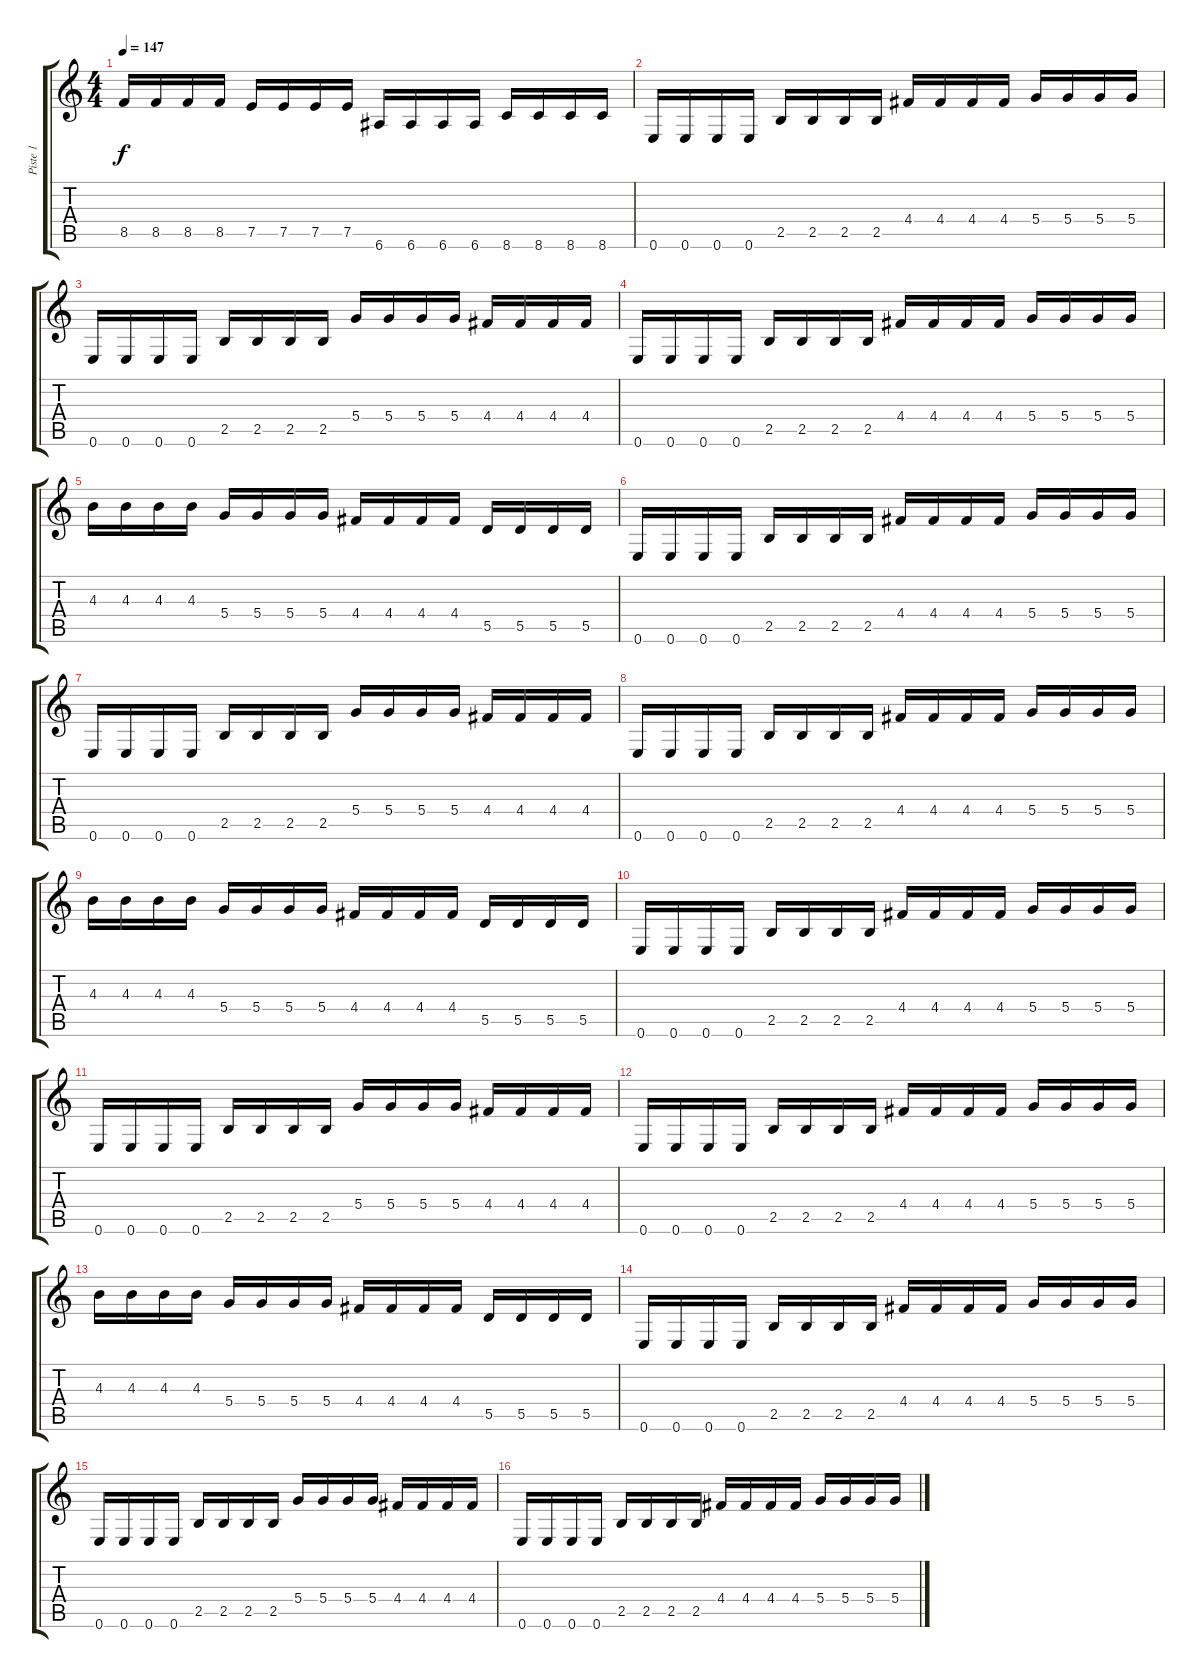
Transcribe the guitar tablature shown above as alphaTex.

\track ("Piste 1" "Piste 1") {instrument distortionguitar}
\staff {score tabs}
\tuning (E4 B3 G3 D3 A2 E2) {hide}
\ts (4 4)
\tempo 147
\clef g2
\ks c
8.5.16{dy f} 8.5.16 8.5.16 8.5.16 7.5.16 7.5.16 7.5.16 7.5.16 6.6.16 6.6.16 6.6.16 6.6.16 8.6.16 8.6.16 8.6.16 8.6.16 |
0.6.16 0.6.16 0.6.16 0.6.16 2.5.16 2.5.16 2.5.16 2.5.16 4.4.16 4.4.16 4.4.16 4.4.16 5.4.16 5.4.16 5.4.16 5.4.16 |
0.6.16 0.6.16 0.6.16 0.6.16 2.5.16 2.5.16 2.5.16 2.5.16 5.4.16 5.4.16 5.4.16 5.4.16 4.4.16 4.4.16 4.4.16 4.4.16 |
0.6.16 0.6.16 0.6.16 0.6.16 2.5.16 2.5.16 2.5.16 2.5.16 4.4.16 4.4.16 4.4.16 4.4.16 5.4.16 5.4.16 5.4.16 5.4.16 |
4.3.16 4.3.16 4.3.16 4.3.16 5.4.16 5.4.16 5.4.16 5.4.16 4.4.16 4.4.16 4.4.16 4.4.16 5.5.16 5.5.16 5.5.16 5.5.16 |
0.6.16 0.6.16 0.6.16 0.6.16 2.5.16 2.5.16 2.5.16 2.5.16 4.4.16 4.4.16 4.4.16 4.4.16 5.4.16 5.4.16 5.4.16 5.4.16 |
0.6.16 0.6.16 0.6.16 0.6.16 2.5.16 2.5.16 2.5.16 2.5.16 5.4.16 5.4.16 5.4.16 5.4.16 4.4.16 4.4.16 4.4.16 4.4.16 |
0.6.16 0.6.16 0.6.16 0.6.16 2.5.16 2.5.16 2.5.16 2.5.16 4.4.16 4.4.16 4.4.16 4.4.16 5.4.16 5.4.16 5.4.16 5.4.16 |
4.3.16 4.3.16 4.3.16 4.3.16 5.4.16 5.4.16 5.4.16 5.4.16 4.4.16 4.4.16 4.4.16 4.4.16 5.5.16 5.5.16 5.5.16 5.5.16 |
0.6.16 0.6.16 0.6.16 0.6.16 2.5.16 2.5.16 2.5.16 2.5.16 4.4.16 4.4.16 4.4.16 4.4.16 5.4.16 5.4.16 5.4.16 5.4.16 |
0.6.16 0.6.16 0.6.16 0.6.16 2.5.16 2.5.16 2.5.16 2.5.16 5.4.16 5.4.16 5.4.16 5.4.16 4.4.16 4.4.16 4.4.16 4.4.16 |
0.6.16 0.6.16 0.6.16 0.6.16 2.5.16 2.5.16 2.5.16 2.5.16 4.4.16 4.4.16 4.4.16 4.4.16 5.4.16 5.4.16 5.4.16 5.4.16 |
4.3.16 4.3.16 4.3.16 4.3.16 5.4.16 5.4.16 5.4.16 5.4.16 4.4.16 4.4.16 4.4.16 4.4.16 5.5.16 5.5.16 5.5.16 5.5.16 |
0.6.16 0.6.16 0.6.16 0.6.16 2.5.16 2.5.16 2.5.16 2.5.16 4.4.16 4.4.16 4.4.16 4.4.16 5.4.16 5.4.16 5.4.16 5.4.16 |
0.6.16 0.6.16 0.6.16 0.6.16 2.5.16 2.5.16 2.5.16 2.5.16 5.4.16 5.4.16 5.4.16 5.4.16 4.4.16 4.4.16 4.4.16 4.4.16 |
0.6.16 0.6.16 0.6.16 0.6.16 2.5.16 2.5.16 2.5.16 2.5.16 4.4.16 4.4.16 4.4.16 4.4.16 5.4.16 5.4.16 5.4.16 5.4.16
